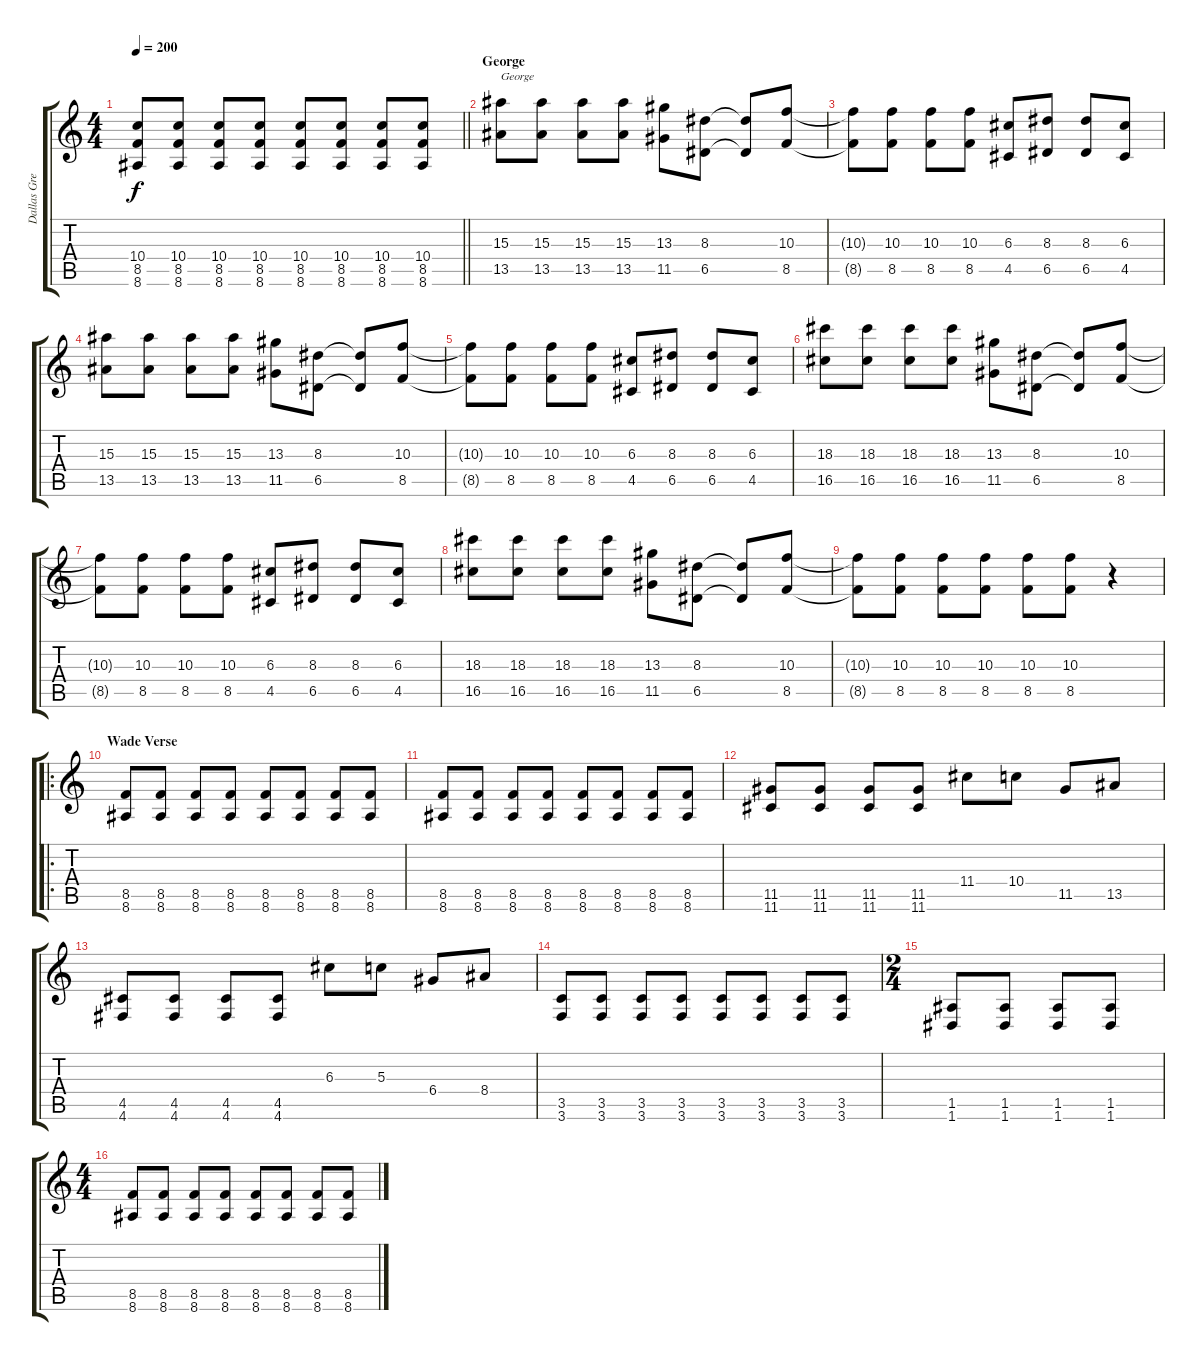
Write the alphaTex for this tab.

\track ("Dallas Green " "Dallas Gre") {instrument distortionguitar}
\staff {score tabs}
\tuning (E4 B3 G3 D3 A2 D2) {hide}
\ts (4 4)
\tempo 200
\clef g2
\barLineRight lightlight
\ks c
(10.4 8.5 8.6).8{dy f} (10.4 8.5 8.6).8 (10.4 8.5 8.6).8 (10.4 8.5 8.6).8 (10.4 8.5 8.6).8 (10.4 8.5 8.6).8 (10.4 8.5 8.6).8 (10.4 8.5 8.6).8 |
\section ("" "George")
(15.3 13.5).8{txt "George"} (15.3 13.5).8 (15.3 13.5).8 (15.3 13.5).8 (13.3 11.5).8 (8.3 6.5).8 (8.3{t} 6.5{t}).8 (10.3 8.5).8 |
(10.3{t} 8.5{t}).8 (10.3 8.5).8 (10.3 8.5).8 (10.3 8.5).8 (6.3 4.5).8 (8.3 6.5).8 (8.3 6.5).8 (6.3 4.5).8 |
(15.3 13.5).8 (15.3 13.5).8 (15.3 13.5).8 (15.3 13.5).8 (13.3 11.5).8 (8.3 6.5).8 (8.3{t} 6.5{t}).8 (10.3 8.5).8 |
(10.3{t} 8.5{t}).8 (10.3 8.5).8 (10.3 8.5).8 (10.3 8.5).8 (6.3 4.5).8 (8.3 6.5).8 (8.3 6.5).8 (6.3 4.5).8 |
(18.3 16.5).8 (18.3 16.5).8 (18.3 16.5).8 (18.3 16.5).8 (13.3 11.5).8 (8.3 6.5).8 (8.3{t} 6.5{t}).8 (10.3 8.5).8 |
(10.3{t} 8.5{t}).8 (10.3 8.5).8 (10.3 8.5).8 (10.3 8.5).8 (6.3 4.5).8 (8.3 6.5).8 (8.3 6.5).8 (6.3 4.5).8 |
(18.3 16.5).8 (18.3 16.5).8 (18.3 16.5).8 (18.3 16.5).8 (13.3 11.5).8 (8.3 6.5).8 (8.3{t} 6.5{t}).8 (10.3 8.5).8 |
(10.3{t} 8.5{t}).8 (10.3 8.5).8 (10.3 8.5).8 (10.3 8.5).8 (10.3 8.5).8 (10.3 8.5).8 r.4 |
\ro
\section ("" "Wade Verse")
(8.5 8.6).8 (8.5 8.6).8 (8.5 8.6).8 (8.5 8.6).8 (8.5 8.6).8 (8.5 8.6).8 (8.5 8.6).8 (8.5 8.6).8 |
(8.5 8.6).8 (8.5 8.6).8 (8.5 8.6).8 (8.5 8.6).8 (8.5 8.6).8 (8.5 8.6).8 (8.5 8.6).8 (8.5 8.6).8 |
(11.5 11.6).8 (11.5 11.6).8 (11.5 11.6).8 (11.5 11.6).8 11.4.8 10.4.8 11.5.8 13.5.8 |
(4.5 4.6).8 (4.5 4.6).8 (4.5 4.6).8 (4.5 4.6).8 6.3.8 5.3.8 6.4.8 8.4.8 |
(3.5 3.6).8 (3.5 3.6).8 (3.5 3.6).8 (3.5 3.6).8 (3.5 3.6).8 (3.5 3.6).8 (3.5 3.6).8 (3.5 3.6).8 |
\ts (2 4)
(1.5 1.6).8 (1.5 1.6).8 (1.5 1.6).8 (1.5 1.6).8 |
\ts (4 4)
(8.5 8.6).8 (8.5 8.6).8 (8.5 8.6).8 (8.5 8.6).8 (8.5 8.6).8 (8.5 8.6).8 (8.5 8.6).8 (8.5 8.6).8
